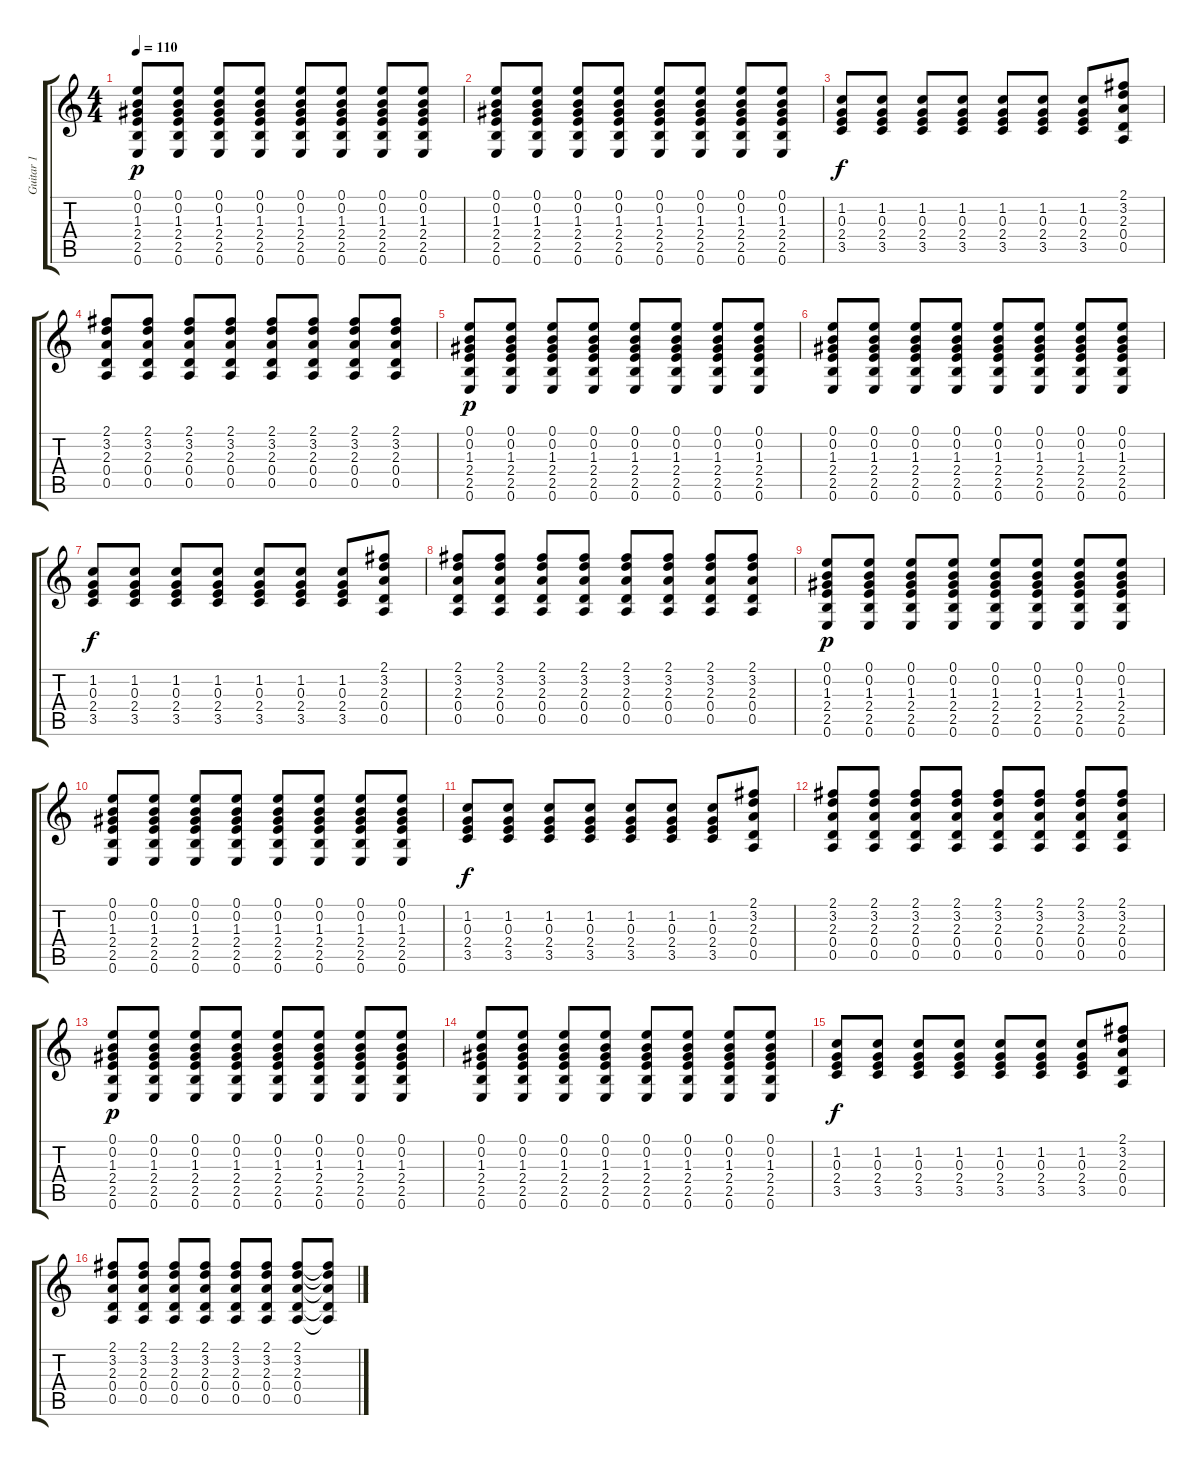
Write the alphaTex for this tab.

\track ("Guitar 1" "Guitar 1") {instrument electricguitarmuted}
\staff {score tabs}
\tuning (E4 B3 G3 D3 A2 E2) {hide}
\ts (4 4)
\tempo 110
\clef g2
\ks c
(0.1 0.2 1.3 2.4 2.5 0.6).8{dy p} (0.1 0.2 1.3 2.4 2.5 0.6).8 (0.1 0.2 1.3 2.4 2.5 0.6).8 (0.1 0.2 1.3 2.4 2.5 0.6).8 (0.1 0.2 1.3 2.4 2.5 0.6).8 (0.1 0.2 1.3 2.4 2.5 0.6).8 (0.1 0.2 1.3 2.4 2.5 0.6).8 (0.1 0.2 1.3 2.4 2.5 0.6).8 |
(0.1 0.2 1.3 2.4 2.5 0.6).8 (0.1 0.2 1.3 2.4 2.5 0.6).8 (0.1 0.2 1.3 2.4 2.5 0.6).8 (0.1 0.2 1.3 2.4 2.5 0.6).8 (0.1 0.2 1.3 2.4 2.5 0.6).8 (0.1 0.2 1.3 2.4 2.5 0.6).8 (0.1 0.2 1.3 2.4 2.5 0.6).8 (0.1 0.2 1.3 2.4 2.5 0.6).8 |
(1.2 0.3 2.4 3.5).8{dy f} (1.2 0.3 2.4 3.5).8 (1.2 0.3 2.4 3.5).8 (1.2 0.3 2.4 3.5).8 (1.2 0.3 2.4 3.5).8 (1.2 0.3 2.4 3.5).8 (1.2 0.3 2.4 3.5).8 (2.1 3.2 2.3 0.4 0.5).8 |
(2.1 3.2 2.3 0.4 0.5).8 (2.1 3.2 2.3 0.4 0.5).8 (2.1 3.2 2.3 0.4 0.5).8 (2.1 3.2 2.3 0.4 0.5).8 (2.1 3.2 2.3 0.4 0.5).8 (2.1 3.2 2.3 0.4 0.5).8 (2.1 3.2 2.3 0.4 0.5).8 (2.1 3.2 2.3 0.4 0.5).8 |
(0.1 0.2 1.3 2.4 2.5 0.6).8{dy p} (0.1 0.2 1.3 2.4 2.5 0.6).8 (0.1 0.2 1.3 2.4 2.5 0.6).8 (0.1 0.2 1.3 2.4 2.5 0.6).8 (0.1 0.2 1.3 2.4 2.5 0.6).8 (0.1 0.2 1.3 2.4 2.5 0.6).8 (0.1 0.2 1.3 2.4 2.5 0.6).8 (0.1 0.2 1.3 2.4 2.5 0.6).8 |
(0.1 0.2 1.3 2.4 2.5 0.6).8 (0.1 0.2 1.3 2.4 2.5 0.6).8 (0.1 0.2 1.3 2.4 2.5 0.6).8 (0.1 0.2 1.3 2.4 2.5 0.6).8 (0.1 0.2 1.3 2.4 2.5 0.6).8 (0.1 0.2 1.3 2.4 2.5 0.6).8 (0.1 0.2 1.3 2.4 2.5 0.6).8 (0.1 0.2 1.3 2.4 2.5 0.6).8 |
(1.2 0.3 2.4 3.5).8{dy f} (1.2 0.3 2.4 3.5).8 (1.2 0.3 2.4 3.5).8 (1.2 0.3 2.4 3.5).8 (1.2 0.3 2.4 3.5).8 (1.2 0.3 2.4 3.5).8 (1.2 0.3 2.4 3.5).8 (2.1 3.2 2.3 0.4 0.5).8 |
(2.1 3.2 2.3 0.4 0.5).8 (2.1 3.2 2.3 0.4 0.5).8 (2.1 3.2 2.3 0.4 0.5).8 (2.1 3.2 2.3 0.4 0.5).8 (2.1 3.2 2.3 0.4 0.5).8 (2.1 3.2 2.3 0.4 0.5).8 (2.1 3.2 2.3 0.4 0.5).8 (2.1 3.2 2.3 0.4 0.5).8 |
(0.1 0.2 1.3 2.4 2.5 0.6).8{dy p} (0.1 0.2 1.3 2.4 2.5 0.6).8 (0.1 0.2 1.3 2.4 2.5 0.6).8 (0.1 0.2 1.3 2.4 2.5 0.6).8 (0.1 0.2 1.3 2.4 2.5 0.6).8 (0.1 0.2 1.3 2.4 2.5 0.6).8 (0.1 0.2 1.3 2.4 2.5 0.6).8 (0.1 0.2 1.3 2.4 2.5 0.6).8 |
(0.1 0.2 1.3 2.4 2.5 0.6).8 (0.1 0.2 1.3 2.4 2.5 0.6).8 (0.1 0.2 1.3 2.4 2.5 0.6).8 (0.1 0.2 1.3 2.4 2.5 0.6).8 (0.1 0.2 1.3 2.4 2.5 0.6).8 (0.1 0.2 1.3 2.4 2.5 0.6).8 (0.1 0.2 1.3 2.4 2.5 0.6).8 (0.1 0.2 1.3 2.4 2.5 0.6).8 |
(1.2 0.3 2.4 3.5).8{dy f} (1.2 0.3 2.4 3.5).8 (1.2 0.3 2.4 3.5).8 (1.2 0.3 2.4 3.5).8 (1.2 0.3 2.4 3.5).8 (1.2 0.3 2.4 3.5).8 (1.2 0.3 2.4 3.5).8 (2.1 3.2 2.3 0.4 0.5).8 |
(2.1 3.2 2.3 0.4 0.5).8 (2.1 3.2 2.3 0.4 0.5).8 (2.1 3.2 2.3 0.4 0.5).8 (2.1 3.2 2.3 0.4 0.5).8 (2.1 3.2 2.3 0.4 0.5).8 (2.1 3.2 2.3 0.4 0.5).8 (2.1 3.2 2.3 0.4 0.5).8 (2.1 3.2 2.3 0.4 0.5).8 |
(0.1 0.2 1.3 2.4 2.5 0.6).8{dy p} (0.1 0.2 1.3 2.4 2.5 0.6).8 (0.1 0.2 1.3 2.4 2.5 0.6).8 (0.1 0.2 1.3 2.4 2.5 0.6).8 (0.1 0.2 1.3 2.4 2.5 0.6).8 (0.1 0.2 1.3 2.4 2.5 0.6).8 (0.1 0.2 1.3 2.4 2.5 0.6).8 (0.1 0.2 1.3 2.4 2.5 0.6).8 |
(0.1 0.2 1.3 2.4 2.5 0.6).8 (0.1 0.2 1.3 2.4 2.5 0.6).8 (0.1 0.2 1.3 2.4 2.5 0.6).8 (0.1 0.2 1.3 2.4 2.5 0.6).8 (0.1 0.2 1.3 2.4 2.5 0.6).8 (0.1 0.2 1.3 2.4 2.5 0.6).8 (0.1 0.2 1.3 2.4 2.5 0.6).8 (0.1 0.2 1.3 2.4 2.5 0.6).8 |
(1.2 0.3 2.4 3.5).8{dy f} (1.2 0.3 2.4 3.5).8 (1.2 0.3 2.4 3.5).8 (1.2 0.3 2.4 3.5).8 (1.2 0.3 2.4 3.5).8 (1.2 0.3 2.4 3.5).8 (1.2 0.3 2.4 3.5).8 (2.1 3.2 2.3 0.4 0.5).8 |
(2.1 3.2 2.3 0.4 0.5).8 (2.1 3.2 2.3 0.4 0.5).8 (2.1 3.2 2.3 0.4 0.5).8 (2.1 3.2 2.3 0.4 0.5).8 (2.1 3.2 2.3 0.4 0.5).8 (2.1 3.2 2.3 0.4 0.5).8 (2.1 3.2 2.3 0.4 0.5).8 (2.1{t} 3.2{t} 2.3{t} 0.4{t} 0.5{t}).8
